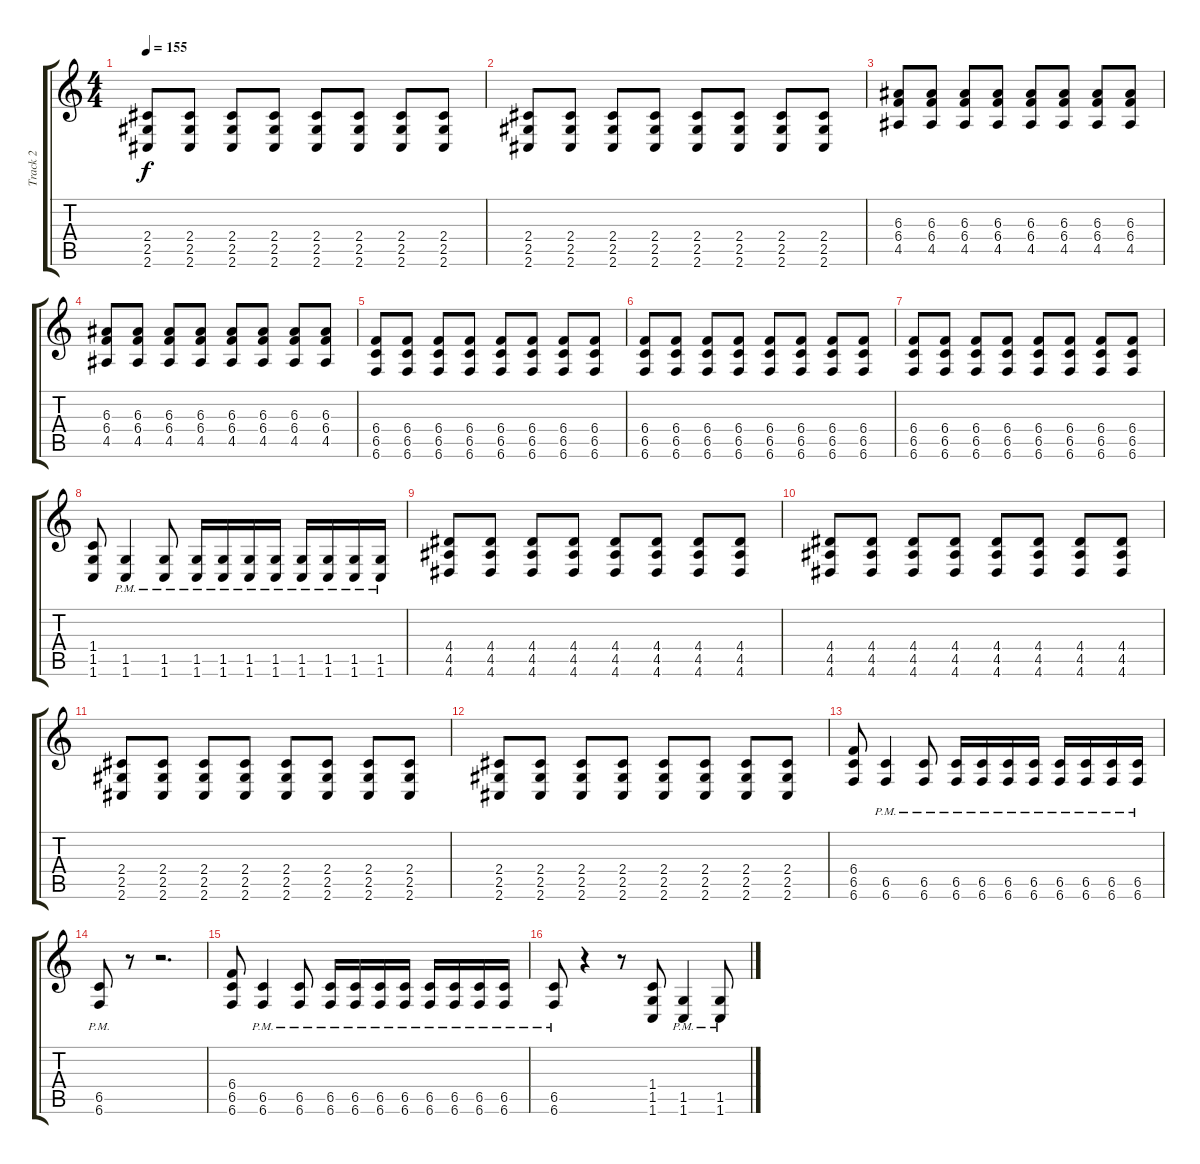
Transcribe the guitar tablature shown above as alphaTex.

\track ("Track 2" "Track 2") {instrument distortionguitar}
\staff {score tabs}
\tuning (Db4 Ab3 E3 B2 Gb2 B1) {hide}
\ts (4 4)
\tempo 155
\clef g2
\ks c
(2.4 2.5 2.6).8{dy f} (2.4 2.5 2.6).8 (2.4 2.5 2.6).8 (2.4 2.5 2.6).8 (2.4 2.5 2.6).8 (2.4 2.5 2.6).8 (2.4 2.5 2.6).8 (2.4 2.5 2.6).8 |
(2.4 2.5 2.6).8 (2.4 2.5 2.6).8 (2.4 2.5 2.6).8 (2.4 2.5 2.6).8 (2.4 2.5 2.6).8 (2.4 2.5 2.6).8 (2.4 2.5 2.6).8 (2.4 2.5 2.6).8 |
(6.3 6.4 4.5).8 (6.3 6.4 4.5).8 (6.3 6.4 4.5).8 (6.3 6.4 4.5).8 (6.3 6.4 4.5).8 (6.3 6.4 4.5).8 (6.3 6.4 4.5).8 (6.3 6.4 4.5).8 |
(6.3 6.4 4.5).8 (6.3 6.4 4.5).8 (6.3 6.4 4.5).8 (6.3 6.4 4.5).8 (6.3 6.4 4.5).8 (6.3 6.4 4.5).8 (6.3 6.4 4.5).8 (6.3 6.4 4.5).8 |
(6.4 6.5 6.6).8 (6.4 6.5 6.6).8 (6.4 6.5 6.6).8 (6.4 6.5 6.6).8 (6.4 6.5 6.6).8 (6.4 6.5 6.6).8 (6.4 6.5 6.6).8 (6.4 6.5 6.6).8 |
(6.4 6.5 6.6).8 (6.4 6.5 6.6).8 (6.4 6.5 6.6).8 (6.4 6.5 6.6).8 (6.4 6.5 6.6).8 (6.4 6.5 6.6).8 (6.4 6.5 6.6).8 (6.4 6.5 6.6).8 |
(6.4 6.5 6.6).8 (6.4 6.5 6.6).8 (6.4 6.5 6.6).8 (6.4 6.5 6.6).8 (6.4 6.5 6.6).8 (6.4 6.5 6.6).8 (6.4 6.5 6.6).8 (6.4 6.5 6.6).8 |
(1.4 1.5 1.6).8 (1.5{pm} 1.6{pm}).4 (1.5{pm} 1.6{pm}).8 (1.5{pm} 1.6{pm}).16 (1.5{pm} 1.6{pm}).16 (1.5{pm} 1.6{pm}).16 (1.5{pm} 1.6{pm}).16 (1.5{pm} 1.6{pm}).16 (1.5{pm} 1.6{pm}).16 (1.5{pm} 1.6{pm}).16 (1.5{pm} 1.6{pm}).16 |
(4.4 4.5 4.6).8 (4.4 4.5 4.6).8 (4.4 4.5 4.6).8 (4.4 4.5 4.6).8 (4.4 4.5 4.6).8 (4.4 4.5 4.6).8 (4.4 4.5 4.6).8 (4.4 4.5 4.6).8 |
(4.4 4.5 4.6).8 (4.4 4.5 4.6).8 (4.4 4.5 4.6).8 (4.4 4.5 4.6).8 (4.4 4.5 4.6).8 (4.4 4.5 4.6).8 (4.4 4.5 4.6).8 (4.4 4.5 4.6).8 |
(2.4 2.5 2.6).8 (2.4 2.5 2.6).8 (2.4 2.5 2.6).8 (2.4 2.5 2.6).8 (2.4 2.5 2.6).8 (2.4 2.5 2.6).8 (2.4 2.5 2.6).8 (2.4 2.5 2.6).8 |
(2.4 2.5 2.6).8 (2.4 2.5 2.6).8 (2.4 2.5 2.6).8 (2.4 2.5 2.6).8 (2.4 2.5 2.6).8 (2.4 2.5 2.6).8 (2.4 2.5 2.6).8 (2.4 2.5 2.6).8 |
(6.4 6.5 6.6).8 (6.5{pm} 6.6{pm}).4 (6.5{pm} 6.6{pm}).8 (6.5{pm} 6.6{pm}).16 (6.5{pm} 6.6{pm}).16 (6.5{pm} 6.6{pm}).16 (6.5{pm} 6.6{pm}).16 (6.5{pm} 6.6{pm}).16 (6.5{pm} 6.6{pm}).16 (6.5{pm} 6.6{pm}).16 (6.5{pm} 6.6{pm}).16 |
(6.5{pm} 6.6{pm}).8 r.8 r.2{d} |
(6.4 6.5 6.6).8 (6.5{pm} 6.6{pm}).4 (6.5{pm} 6.6{pm}).8 (6.5{pm} 6.6{pm}).16 (6.5{pm} 6.6{pm}).16 (6.5{pm} 6.6{pm}).16 (6.5{pm} 6.6{pm}).16 (6.5{pm} 6.6{pm}).16 (6.5{pm} 6.6{pm}).16 (6.5{pm} 6.6{pm}).16 (6.5{pm} 6.6{pm}).16 |
(6.5{pm} 6.6{pm}).8 r.4 r.8 (1.4 1.5 1.6).8 (1.5{pm} 1.6{pm}).4 (1.5{pm} 1.6{pm}).8
